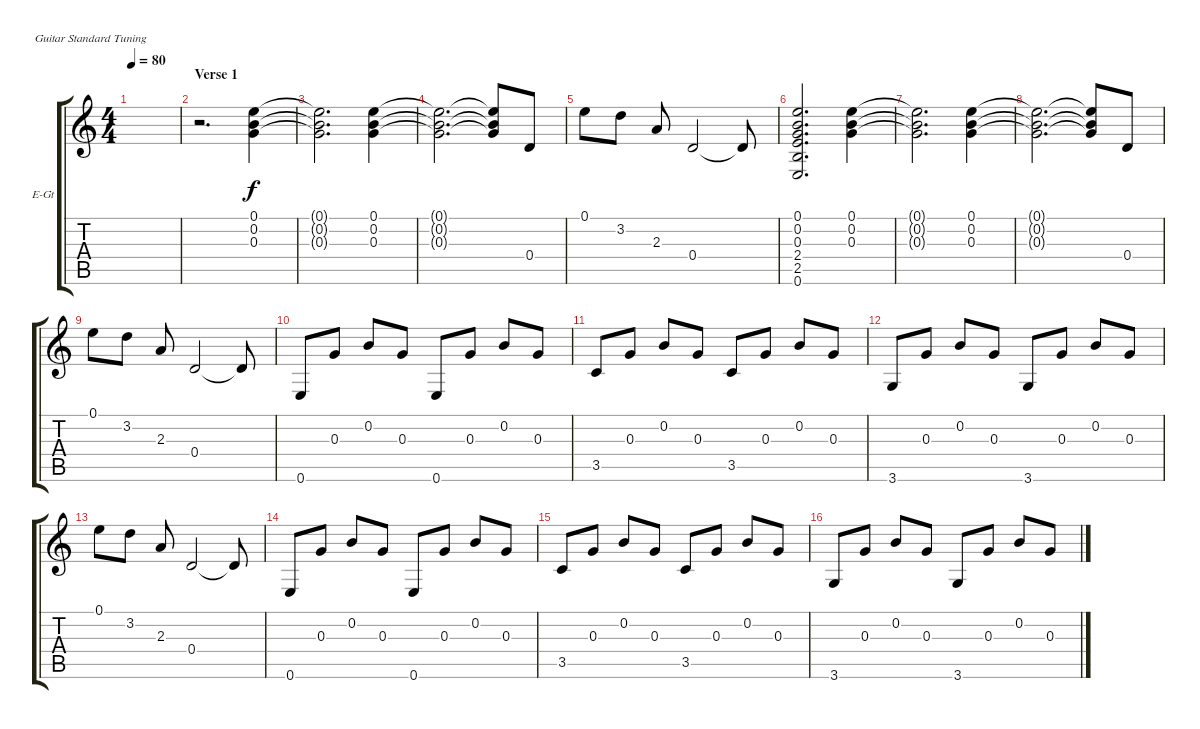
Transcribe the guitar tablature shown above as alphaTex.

\bracketExtendMode groupsimilarinstruments
\firstSystemTrackNameOrientation horizontal
\otherSystemsTrackNameOrientation horizontal
\track ("Guitar 1 (Rythm)" "E-Gt") {instrument electricguitarclean}
\staff {score tabs}
\tuning (E4 B3 G3 D3 A2 E2)
\ts (4 4)
\tempo 80
\clef g2
\ks c
|
\section ("" "Verse 1")
r.2{d} (0.1 0.2 0.3).4 |
(0.1{t} 0.2{t} 0.3{t}).2{d} (0.1 0.2 0.3).4 |
(0.1{t} 0.2{t} 0.3{t}).2{d} (0.1{t} 0.2{t} 0.3{t}).8 0.4.8 |
0.1.8 3.2.8 2.3.8 0.4.2 0.4{t}.8 |
(0.1 0.2 0.3 2.4 2.5 0.6).2{d} (0.1 0.2 0.3).4 |
(0.1{t} 0.2{t} 0.3{t}).2{d} (0.1 0.2 0.3).4 |
(0.1{t} 0.2{t} 0.3{t}).2{d} (0.1{t} 0.2{t} 0.3{t}).8 0.4.8 |
0.1.8 3.2.8 2.3.8 0.4.2 0.4{t}.8 |
0.6.8 0.3.8 0.2.8 0.3.8 0.6.8 0.3.8 0.2.8 0.3.8 |
3.5.8 0.3.8 0.2.8 0.3.8 3.5.8 0.3.8 0.2.8 0.3.8 |
3.6.8 0.3.8 0.2.8 0.3.8 3.6.8 0.3.8 0.2.8 0.3.8 |
0.1.8 3.2.8 2.3.8 0.4.2 0.4{t}.8 |
0.6.8 0.3.8 0.2.8 0.3.8 0.6.8 0.3.8 0.2.8 0.3.8 |
3.5.8 0.3.8 0.2.8 0.3.8 3.5.8 0.3.8 0.2.8 0.3.8 |
3.6.8 0.3.8 0.2.8 0.3.8 3.6.8 0.3.8 0.2.8 0.3.8
